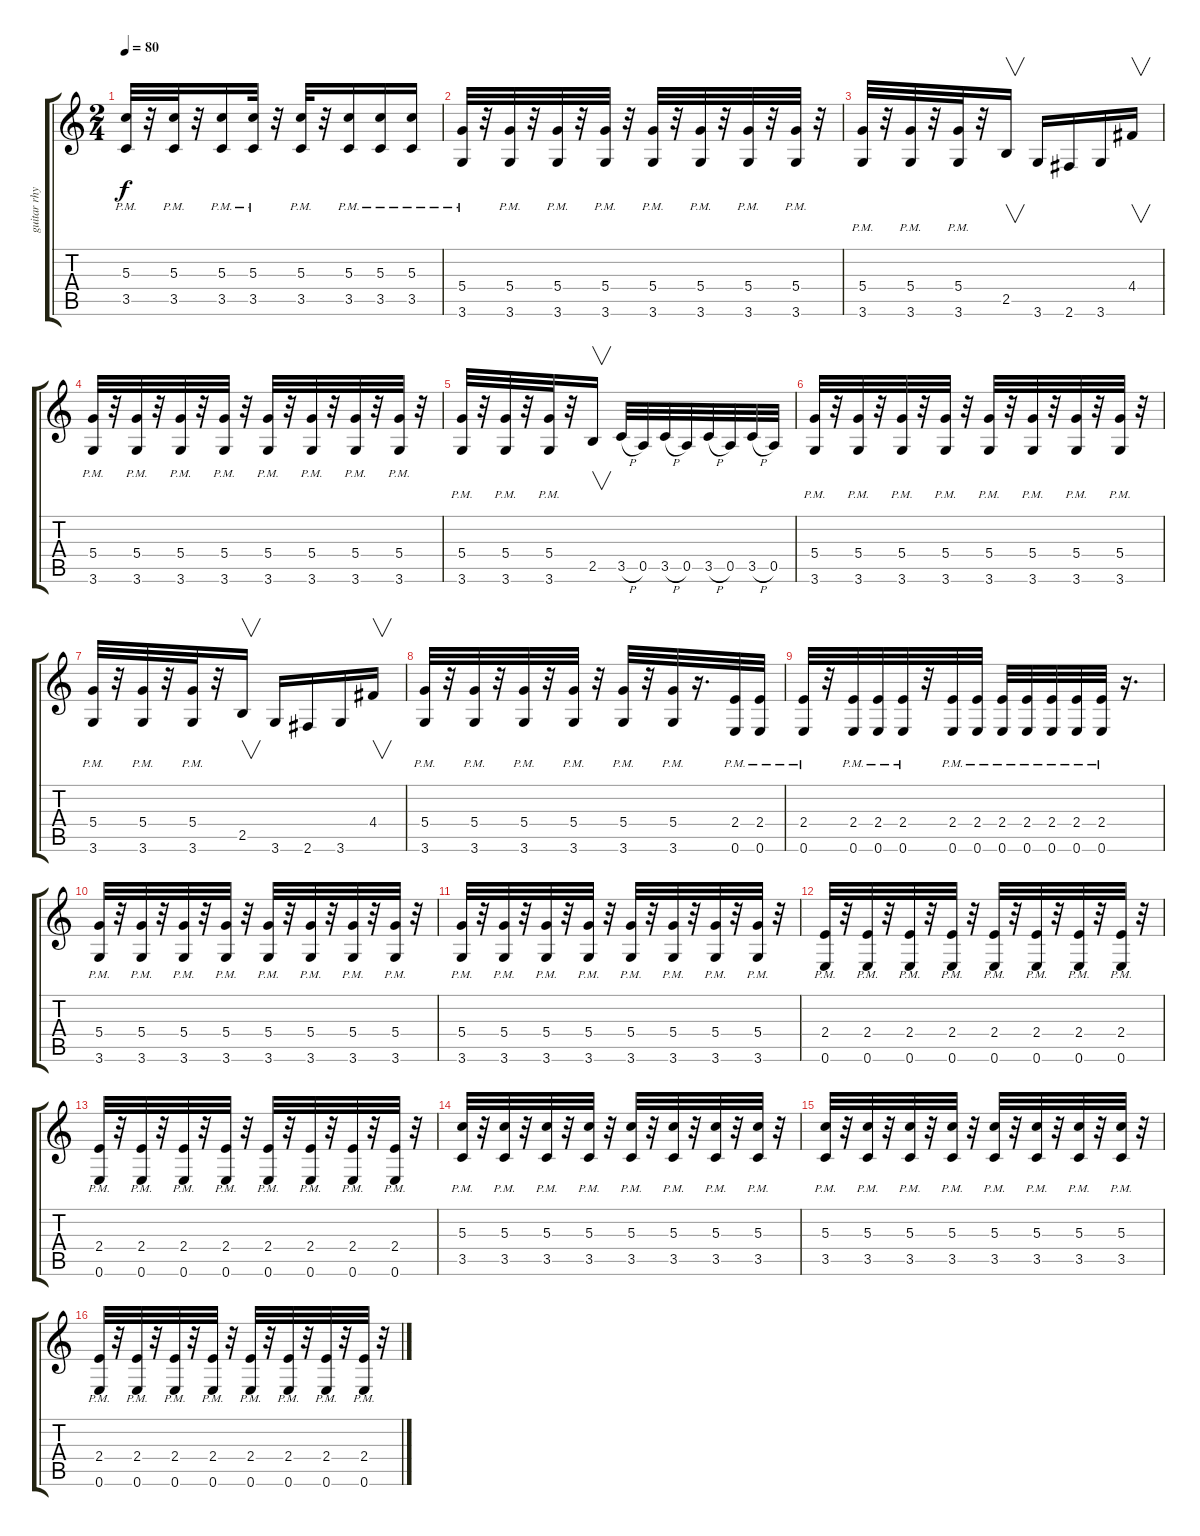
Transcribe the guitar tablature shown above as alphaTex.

\track ("guitar rhythm right" "guitar rhy") {instrument distortionguitar}
\staff {score tabs}
\tuning (E4 B3 G3 D3 A2 E2) {hide}
\ts (2 4)
\tempo 80
\clef g2
\ks c
(5.3{pm} 3.5{pm}).32{dy f} r.32 (5.3{pm} 3.5{pm}).32 r.32 (5.3 3.5{pm}).16 (5.3{pm} 3.5{pm}).32 r.32 (5.3{pm} 3.5{pm}).32 r.32 (5.3 3.5{pm}).16 (5.3 3.5{pm}).16 (5.3 3.5{pm}).16 |
(5.4{pm} 3.6{pm}).32 r.32 (5.4{pm} 3.6{pm}).32 r.32 (5.4{pm} 3.6{pm}).32 r.32 (5.4{pm} 3.6{pm}).32 r.32 (5.4{pm} 3.6{pm}).32 r.32 (5.4{pm} 3.6{pm}).32 r.32 (5.4{pm} 3.6{pm}).32 r.32 (5.4{pm} 3.6{pm}).32 r.32 |
(5.4{pm} 3.6{pm}).32 r.32 (5.4{pm} 3.6{pm}).32 r.32 (5.4{pm} 3.6{pm}).32 r.32 2.5.16{v} 3.6.16 2.6.16 3.6.16 4.4.16{v} |
(5.4{pm} 3.6{pm}).32 r.32 (5.4{pm} 3.6{pm}).32 r.32 (5.4{pm} 3.6{pm}).32 r.32 (5.4{pm} 3.6{pm}).32 r.32 (5.4{pm} 3.6{pm}).32 r.32 (5.4{pm} 3.6{pm}).32 r.32 (5.4{pm} 3.6{pm}).32 r.32 (5.4{pm} 3.6{pm}).32 r.32 |
(5.4{pm} 3.6{pm}).32 r.32 (5.4{pm} 3.6{pm}).32 r.32 (5.4{pm} 3.6{pm}).32 r.32 2.5.16{v} 3.5{h}.32 0.5.32 3.5{h}.32 0.5.32 3.5{h}.32 0.5.32 3.5{h}.32 0.5.32 |
(5.4{pm} 3.6{pm}).32 r.32 (5.4{pm} 3.6{pm}).32 r.32 (5.4{pm} 3.6{pm}).32 r.32 (5.4{pm} 3.6{pm}).32 r.32 (5.4{pm} 3.6{pm}).32 r.32 (5.4{pm} 3.6{pm}).32 r.32 (5.4{pm} 3.6{pm}).32 r.32 (5.4{pm} 3.6{pm}).32 r.32 |
(5.4{pm} 3.6{pm}).32 r.32 (5.4{pm} 3.6{pm}).32 r.32 (5.4{pm} 3.6{pm}).32 r.32 2.5.16{v} 3.6.16 2.6.16 3.6.16 4.4.16{v} |
(5.4{pm} 3.6{pm}).32 r.32 (5.4{pm} 3.6{pm}).32 r.32 (5.4{pm} 3.6{pm}).32 r.32 (5.4{pm} 3.6{pm}).32 r.32 (5.4{pm} 3.6{pm}).32 r.32 (5.4{pm} 3.6{pm}).32 r.16{d} (2.4{pm} 0.6{pm}).32 (2.4{pm} 0.6{pm}).32 |
(2.4{pm} 0.6{pm}).32 r.32 (2.4{pm} 0.6{pm}).32 (2.4{pm} 0.6{pm}).32 (2.4{pm} 0.6{pm}).32 r.32 (2.4{pm} 0.6{pm}).32 (2.4{pm} 0.6{pm}).32 (2.4{pm} 0.6{pm}).32 (2.4{pm} 0.6{pm}).32 (2.4{pm} 0.6{pm}).32 (2.4{pm} 0.6{pm}).32 (2.4{pm} 0.6{pm}).32 r.16{d} |
(5.4{pm} 3.6{pm}).32 r.32 (5.4{pm} 3.6{pm}).32 r.32 (5.4{pm} 3.6{pm}).32 r.32 (5.4{pm} 3.6{pm}).32 r.32 (5.4{pm} 3.6{pm}).32 r.32 (5.4{pm} 3.6{pm}).32 r.32 (5.4{pm} 3.6{pm}).32 r.32 (5.4{pm} 3.6{pm}).32 r.32 |
(5.4{pm} 3.6{pm}).32 r.32 (5.4{pm} 3.6{pm}).32 r.32 (5.4{pm} 3.6{pm}).32 r.32 (5.4{pm} 3.6{pm}).32 r.32 (5.4{pm} 3.6{pm}).32 r.32 (5.4{pm} 3.6{pm}).32 r.32 (5.4{pm} 3.6{pm}).32 r.32 (5.4{pm} 3.6{pm}).32 r.32 |
(2.4{pm} 0.6{pm}).32 r.32 (2.4{pm} 0.6{pm}).32 r.32 (2.4{pm} 0.6{pm}).32 r.32 (2.4{pm} 0.6{pm}).32 r.32 (2.4{pm} 0.6{pm}).32 r.32 (2.4{pm} 0.6{pm}).32 r.32 (2.4{pm} 0.6{pm}).32 r.32 (2.4{pm} 0.6{pm}).32 r.32 |
(2.4{pm} 0.6{pm}).32 r.32 (2.4{pm} 0.6{pm}).32 r.32 (2.4{pm} 0.6{pm}).32 r.32 (2.4{pm} 0.6{pm}).32 r.32 (2.4{pm} 0.6{pm}).32 r.32 (2.4{pm} 0.6{pm}).32 r.32 (2.4{pm} 0.6{pm}).32 r.32 (2.4{pm} 0.6{pm}).32 r.32 |
(5.3{pm} 3.5{pm}).32 r.32 (5.3{pm} 3.5{pm}).32 r.32 (5.3{pm} 3.5{pm}).32 r.32 (5.3{pm} 3.5{pm}).32 r.32 (5.3{pm} 3.5{pm}).32 r.32 (5.3{pm} 3.5{pm}).32 r.32 (5.3{pm} 3.5{pm}).32 r.32 (5.3{pm} 3.5{pm}).32 r.32 |
(5.3{pm} 3.5{pm}).32 r.32 (5.3{pm} 3.5{pm}).32 r.32 (5.3{pm} 3.5{pm}).32 r.32 (5.3{pm} 3.5{pm}).32 r.32 (5.3{pm} 3.5{pm}).32 r.32 (5.3{pm} 3.5{pm}).32 r.32 (5.3{pm} 3.5{pm}).32 r.32 (5.3{pm} 3.5{pm}).32 r.32 |
(2.4{pm} 0.6{pm}).32 r.32 (2.4{pm} 0.6{pm}).32 r.32 (2.4{pm} 0.6{pm}).32 r.32 (2.4{pm} 0.6{pm}).32 r.32 (2.4{pm} 0.6{pm}).32 r.32 (2.4{pm} 0.6{pm}).32 r.32 (2.4{pm} 0.6{pm}).32 r.32 (2.4{pm} 0.6{pm}).32 r.32
